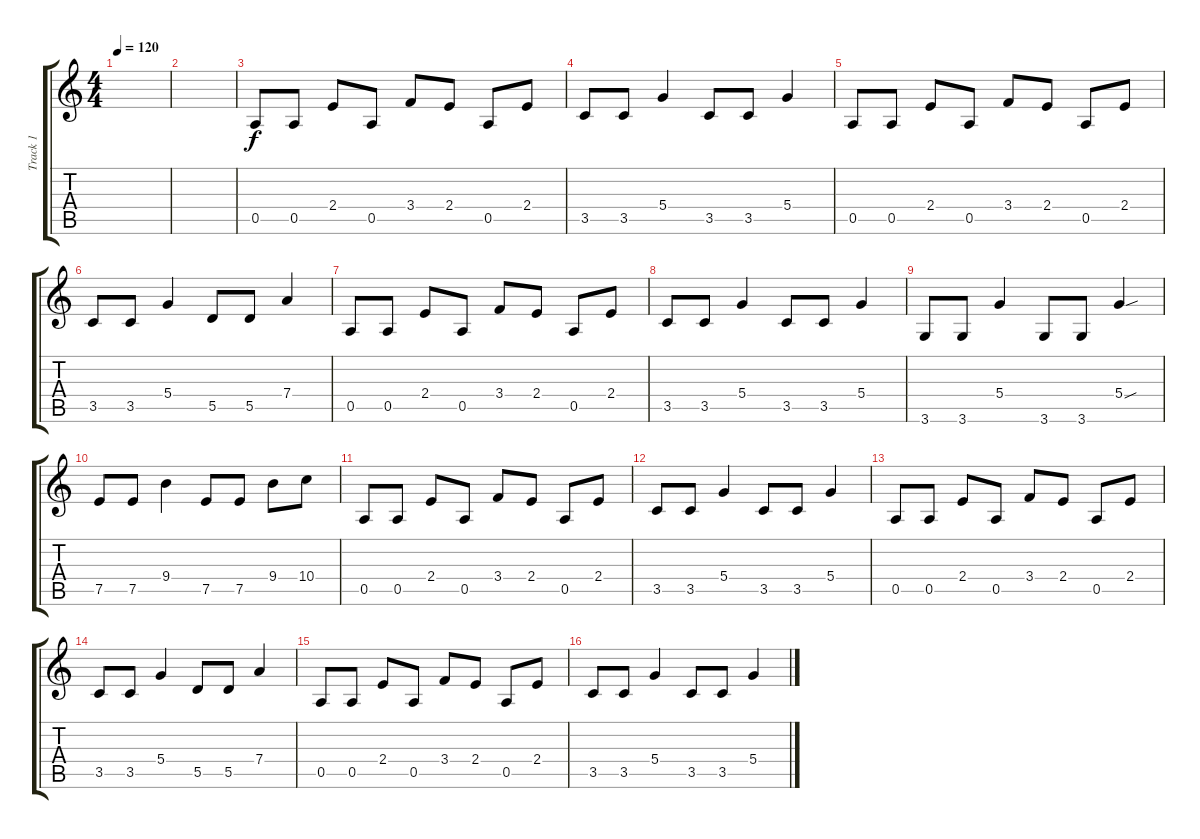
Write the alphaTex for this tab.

\track ("Track 1" "Track 1") {instrument electricguitarclean}
\staff {score tabs}
\tuning (E4 B3 G3 D3 A2 E2) {hide}
\ts (4 4)
\tempo 120
\clef g2
\ks c
|
|
0.5.8 0.5.8 2.4.8 0.5.8 3.4.8 2.4.8 0.5.8 2.4.8 |
3.5.8 3.5.8 5.4.4 3.5.8 3.5.8 5.4.4 |
0.5.8 0.5.8 2.4.8 0.5.8 3.4.8 2.4.8 0.5.8 2.4.8 |
3.5.8 3.5.8 5.4.4 5.5.8 5.5.8 7.4.4 |
0.5.8 0.5.8 2.4.8 0.5.8 3.4.8 2.4.8 0.5.8 2.4.8 |
3.5.8 3.5.8 5.4.4 3.5.8 3.5.8 5.4.4 |
3.6.8 3.6.8 5.4.4 3.6.8 3.6.8 5.4{sou}.4 |
7.5.8 7.5.8 9.4.4 7.5.8 7.5.8 9.4.8 10.4.8 |
0.5.8 0.5.8 2.4.8 0.5.8 3.4.8 2.4.8 0.5.8 2.4.8 |
3.5.8 3.5.8 5.4.4 3.5.8 3.5.8 5.4.4 |
0.5.8 0.5.8 2.4.8 0.5.8 3.4.8 2.4.8 0.5.8 2.4.8 |
3.5.8 3.5.8 5.4.4 5.5.8 5.5.8 7.4.4 |
0.5.8 0.5.8 2.4.8 0.5.8 3.4.8 2.4.8 0.5.8 2.4.8 |
3.5.8 3.5.8 5.4.4 3.5.8 3.5.8 5.4.4
